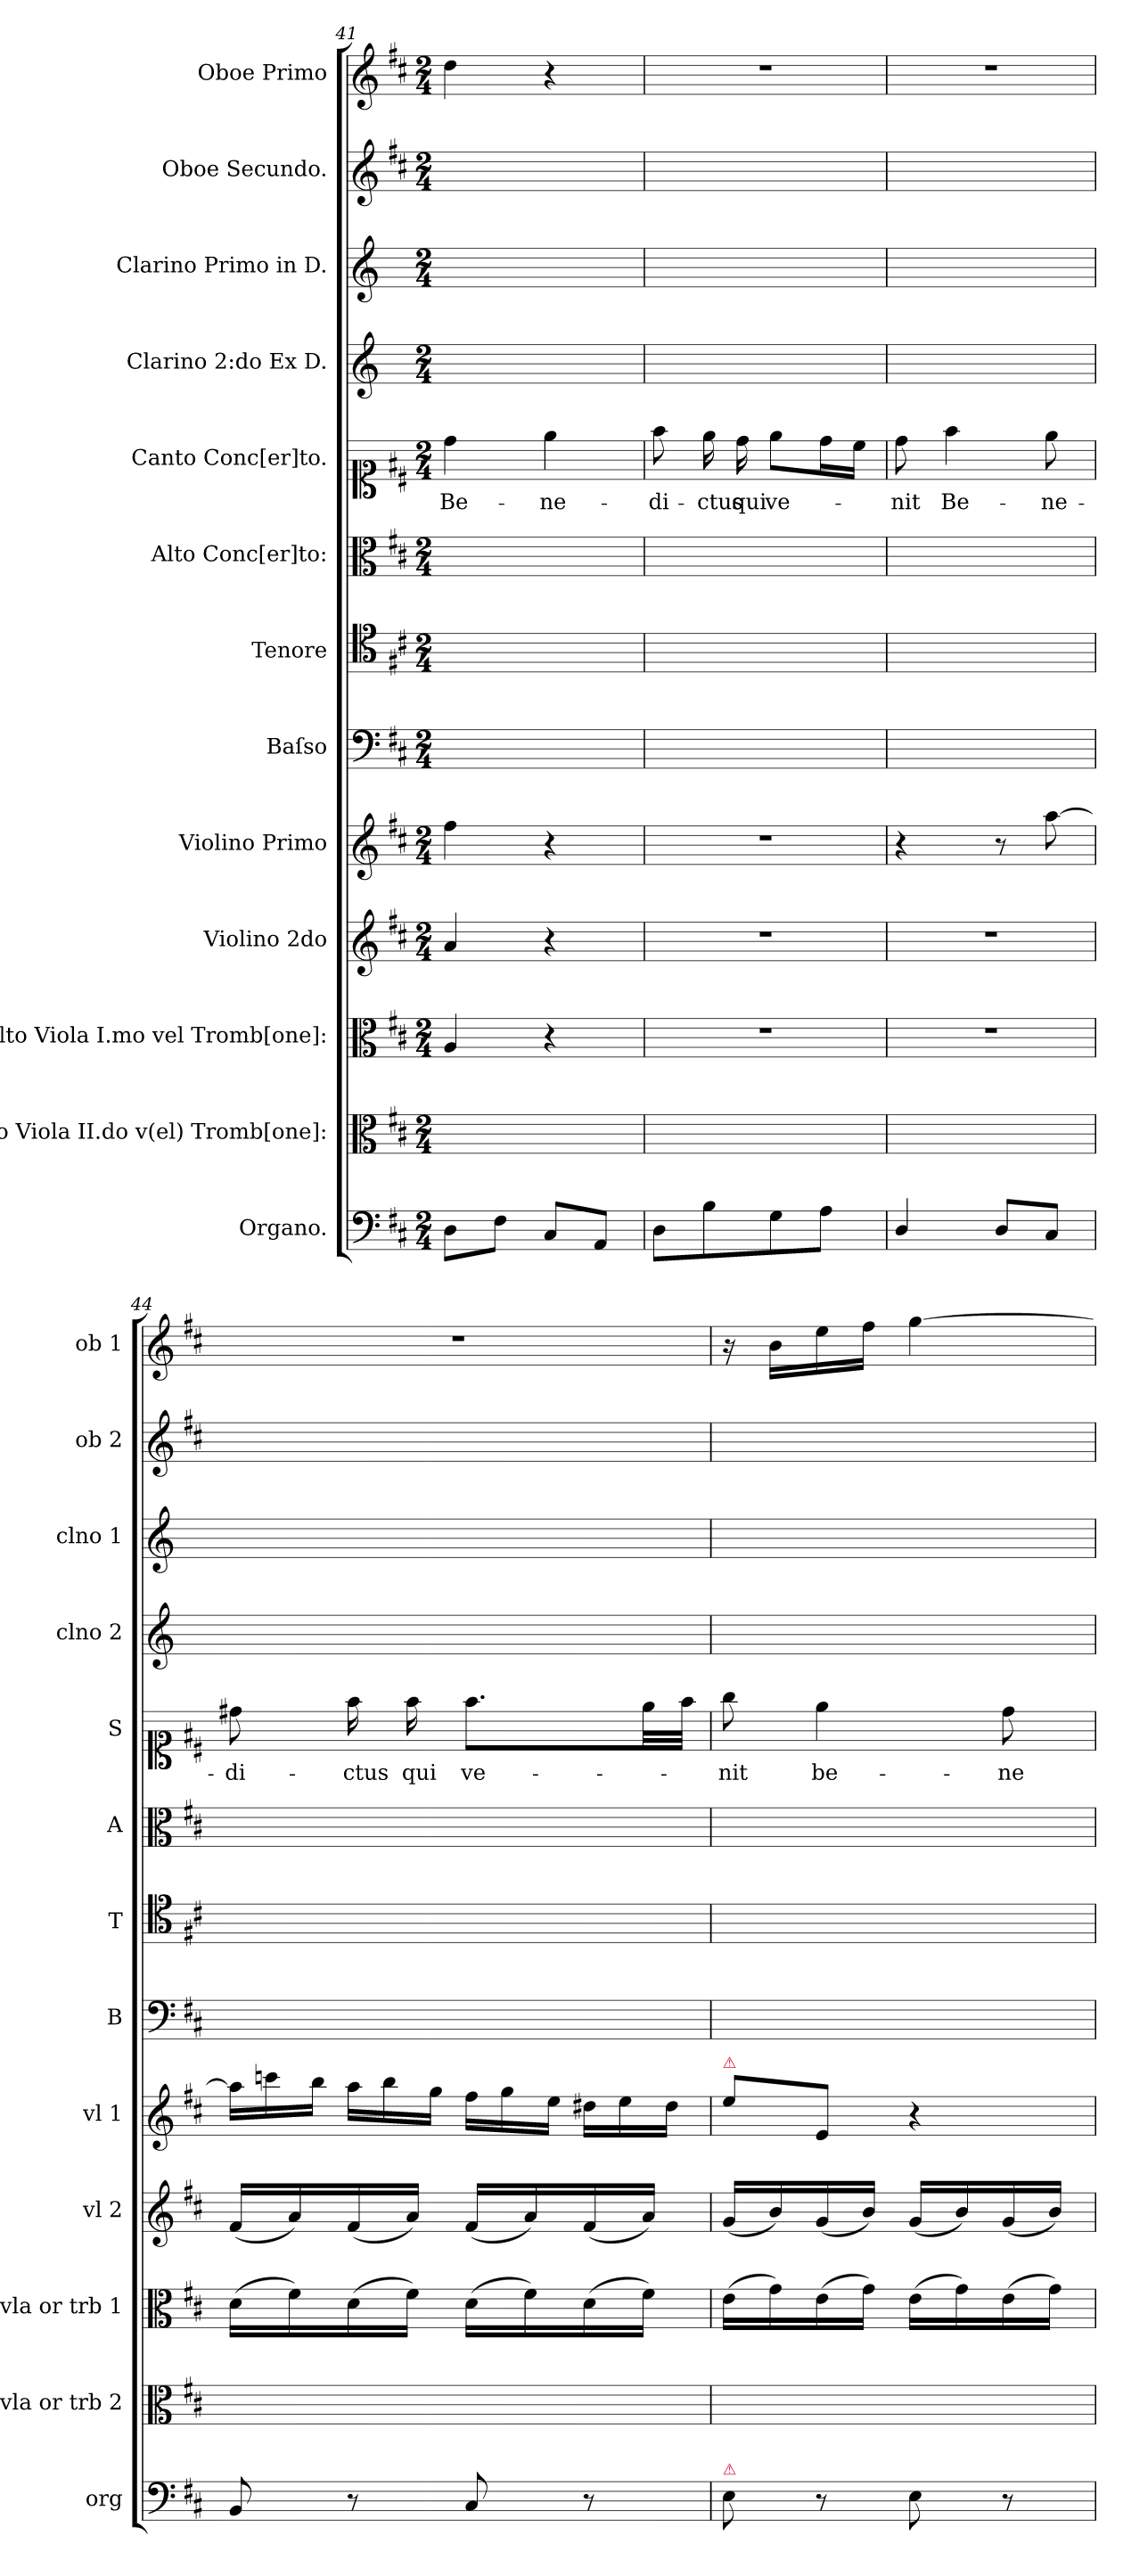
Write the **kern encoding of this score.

**kern	**kern	**kern	**kern	**kern	**kern	**kern	**kern	**kern	**text	**kern	**kern	**kern	**kern
*part13	*part12	*part11	*part10	*part9	*part8	*part7	*part6	*part5	*part5	*part4	*part3	*part2	*part1
*staff13	*staff12	*staff11	*staff10	*staff9	*staff8	*staff7	*staff6	*staff5	*staff5	*staff4	*staff3	*staff2	*staff1
*I"Organo.	*I"Alto Viola II.do v(el) Tromb[one]:	*I"Alto Viola I.mo vel Tromb[one]:	*I"Violino 2do	*I"Violino Primo	*I"Baſso	*I"Tenore	*I"Alto Conc[er]to:	*I"Canto Conc[er]to.	*	*I"Clarino 2:do Ex D.	*I"Clarino Primo in D.	*I"Oboe Secundo.	*I"Oboe Primo
*I'org	*I'vla or trb 2	*I'vla or trb 1	*I'vl 2	*I'vl 1	*I'B	*I'T	*I'A	*I'S	*	*I'clno 2	*I'clno 1	*I'ob 2	*I'ob 1
*clefF4	*clefC3	*clefC3	*clefG2	*clefG2	*clefF4	*clefC4	*clefC3	*clefC1	*	*clefG2	*clefG2	*clefG2	*clefG2
*	*	*	*	*	*	*	*	*	*	*ITrd-1c-2	*ITrd-1c-2	*	*
*k[f#c#]	*k[f#c#]	*k[f#c#]	*k[f#c#]	*k[f#c#]	*k[f#c#]	*k[f#c#]	*k[f#c#]	*k[f#c#]	*	*k[f#c#]	*k[f#c#]	*k[f#c#]	*k[f#c#]
*D:	*D:	*D:	*D:	*D:	*D:	*	*D:	*D:	*	*	*	*D:	*D:
*M2/4	*M2/4	*M2/4	*M2/4	*M2/4	*M2/4	*M2/4	*M2/4	*M2/4	*	*M2/4	*M2/4	*M2/4	*M2/4
=41	=41	=41	=41	=41	=41	=41	=41	=41	=41	=41	=41	=41	=41
8D\L	2ryy	4A/	4a/	4ff#\	2ryy	2ryy	2ryy	4dd\	Be-	2ryy	2ryy	2ryy	4dd\
8F#\J	.	.	.	.	.	.	.	.	.	.	.	.	.
8C#/L	.	4r	4r	4r	.	.	.	4ee\	-ne-	.	.	.	4r
8AA/J	.	.	.	.	.	.	.	.	.	.	.	.	.
=42	=42	=42	=42	=42	=42	=42	=42	=42	=42	=42	=42	=42	=42
8D\L	2ryy	2r	2r	2r	2ryy	2ryy	2ryy	8ff#\	-di-	2ryy	2ryy	2ryy	2r
8B\	.	.	.	.	.	.	.	16ee\	-ctus	.	.	.	.
.	.	.	.	.	.	.	.	16dd\	qui	.	.	.	.
8G\	.	.	.	.	.	.	.	8ee\L	ve-	.	.	.	.
8A\J	.	.	.	.	.	.	.	16dd\L	.	.	.	.	.
.	.	.	.	.	.	.	.	16cc#\JJ	.	.	.	.	.
=43	=43	=43	=43	=43	=43	=43	=43	=43	=43	=43	=43	=43	=43
4D/	2ryy	2r	2r	4r	2ryy	2ryy	2ryy	8dd\	-nit	2ryy	2ryy	2ryy	2r
.	.	.	.	.	.	.	.	4ff#\	Be-	.	.	.	.
8D/L	.	.	.	8r	.	.	.	.	.	.	.	.	.
8C#/J	.	.	.	[8aa\	.	.	.	8ee\	-ne-	.	.	.	.
=44	=44	=44	=44	=44	=44	=44	=44	=44	=44	=44	=44	=44	=44
*	*	*	*	*Xtuplet	*	*	*	*	*	*	*	*	*
!	!	!	!	!	!	!	!	!	!	!	!	!	!LO:N:vis=1
8BB/	2ryy	(>16d\LL	(<16f#/LL	24aa\LL]	2ryy	2ryy	2ryy	8dd#X\	-di-	2ryy	2ryy	2ryy	2r
.	.	.	.	24cccn\	.	.	.	.	.	.	.	.	.
.	.	16f#\)	16a/)	.	.	.	.	.	.	.	.	.	.
.	.	.	.	24bb\JJ	.	.	.	.	.	.	.	.	.
8r	.	(>16d\	(<16f#/	24aa\LL	.	.	.	16ff#\	-ctus	.	.	.	.
.	.	.	.	24bb\	.	.	.	.	.	.	.	.	.
.	.	16f#\JJ)	16a/JJ)	.	.	.	.	16ff#\	qui	.	.	.	.
.	.	.	.	24gg\JJ	.	.	.	.	.	.	.	.	.
8C#/	.	(>16d\LL	(<16f#/LL	24ff#\LL	.	.	.	8.ff#\L	ve-	.	.	.	.
.	.	.	.	24gg\	.	.	.	.	.	.	.	.	.
.	.	16f#\)	16a/)	.	.	.	.	.	.	.	.	.	.
.	.	.	.	24ee\JJ	.	.	.	.	.	.	.	.	.
8r	.	(>16d\	(<16f#/	24dd#X\LL	.	.	.	.	.	.	.	.	.
.	.	.	.	24ee\	.	.	.	.	.	.	.	.	.
.	.	16f#\JJ)	16a/JJ)	.	.	.	.	32ee\LL	.	.	.	.	.
.	.	.	.	24dd#\JJ	.	.	.	.	.	.	.	.	.
.	.	.	.	.	.	.	.	32ff#\JJJ	.	.	.	.	.
=45	=45	=45	=45	=45	=45	=45	=45	=45	=45	=45	=45	=45	=45
!	!	!	!	!LO:TX:a:color=crimson:t=⚠	!	!	!	!	!	!	!	!	!
!LO:TX:a:color=crimson:t=⚠	!	!	!	!	!	!	!	!	!	!	!	!	!
8E\	2ryy	(>16e\LL	(<16g/LL	8ee\L	2ryy	2ryy	2ryy	8gg\	-nit	2ryy	2ryy	2ryy	16r
.	.	16g\)	16b/)	.	.	.	.	.	.	.	.	.	16b\LL
8r	.	(>16e\	(<16g/	8e/J	.	.	.	4ee\	be-	.	.	.	16ee\
.	.	16g\JJ)	16b/JJ)	.	.	.	.	.	.	.	.	.	16ff#\JJ
8E\	.	(>16e\LL	(<16g/LL	4r	.	.	.	.	.	.	.	.	[4gg\
.	.	16g\)	16b/)	.	.	.	.	.	.	.	.	.	.
8r	.	(>16e\	(<16g/	.	.	.	.	8dd\	-ne-	.	.	.	.
.	.	16g\JJ)	16b/JJ)	.	.	.	.	.	.	.	.	.	.
=	=	=	=	=	=	=	=	=	=	=	=	=	=
*-	*-	*-	*-	*-	*-	*-	*-	*-	*-	*-	*-	*-	*-
